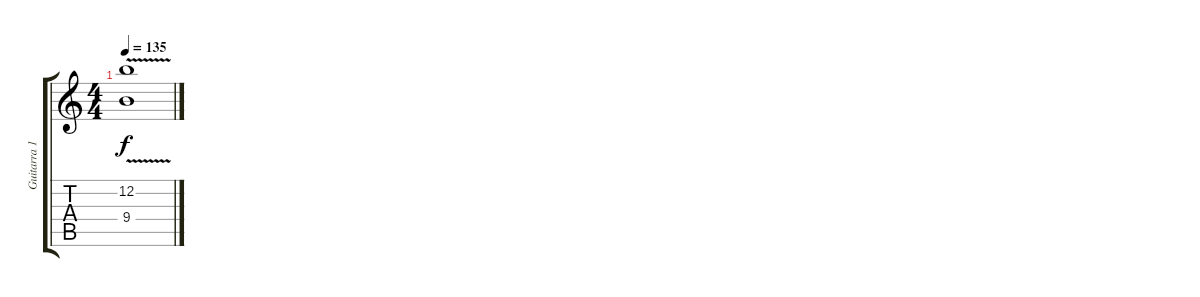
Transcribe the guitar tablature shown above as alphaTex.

\track ("Guitarra 1 (Solo)" "Guitarra 1") {instrument distortionguitar}
\staff {score tabs}
\tuning (E4 B3 G3 D3 A2 E2) {hide}
\ts (4 4)
\tempo 135
\clef g2
\ks c
(12.2 9.4{v}).1{dy f}
